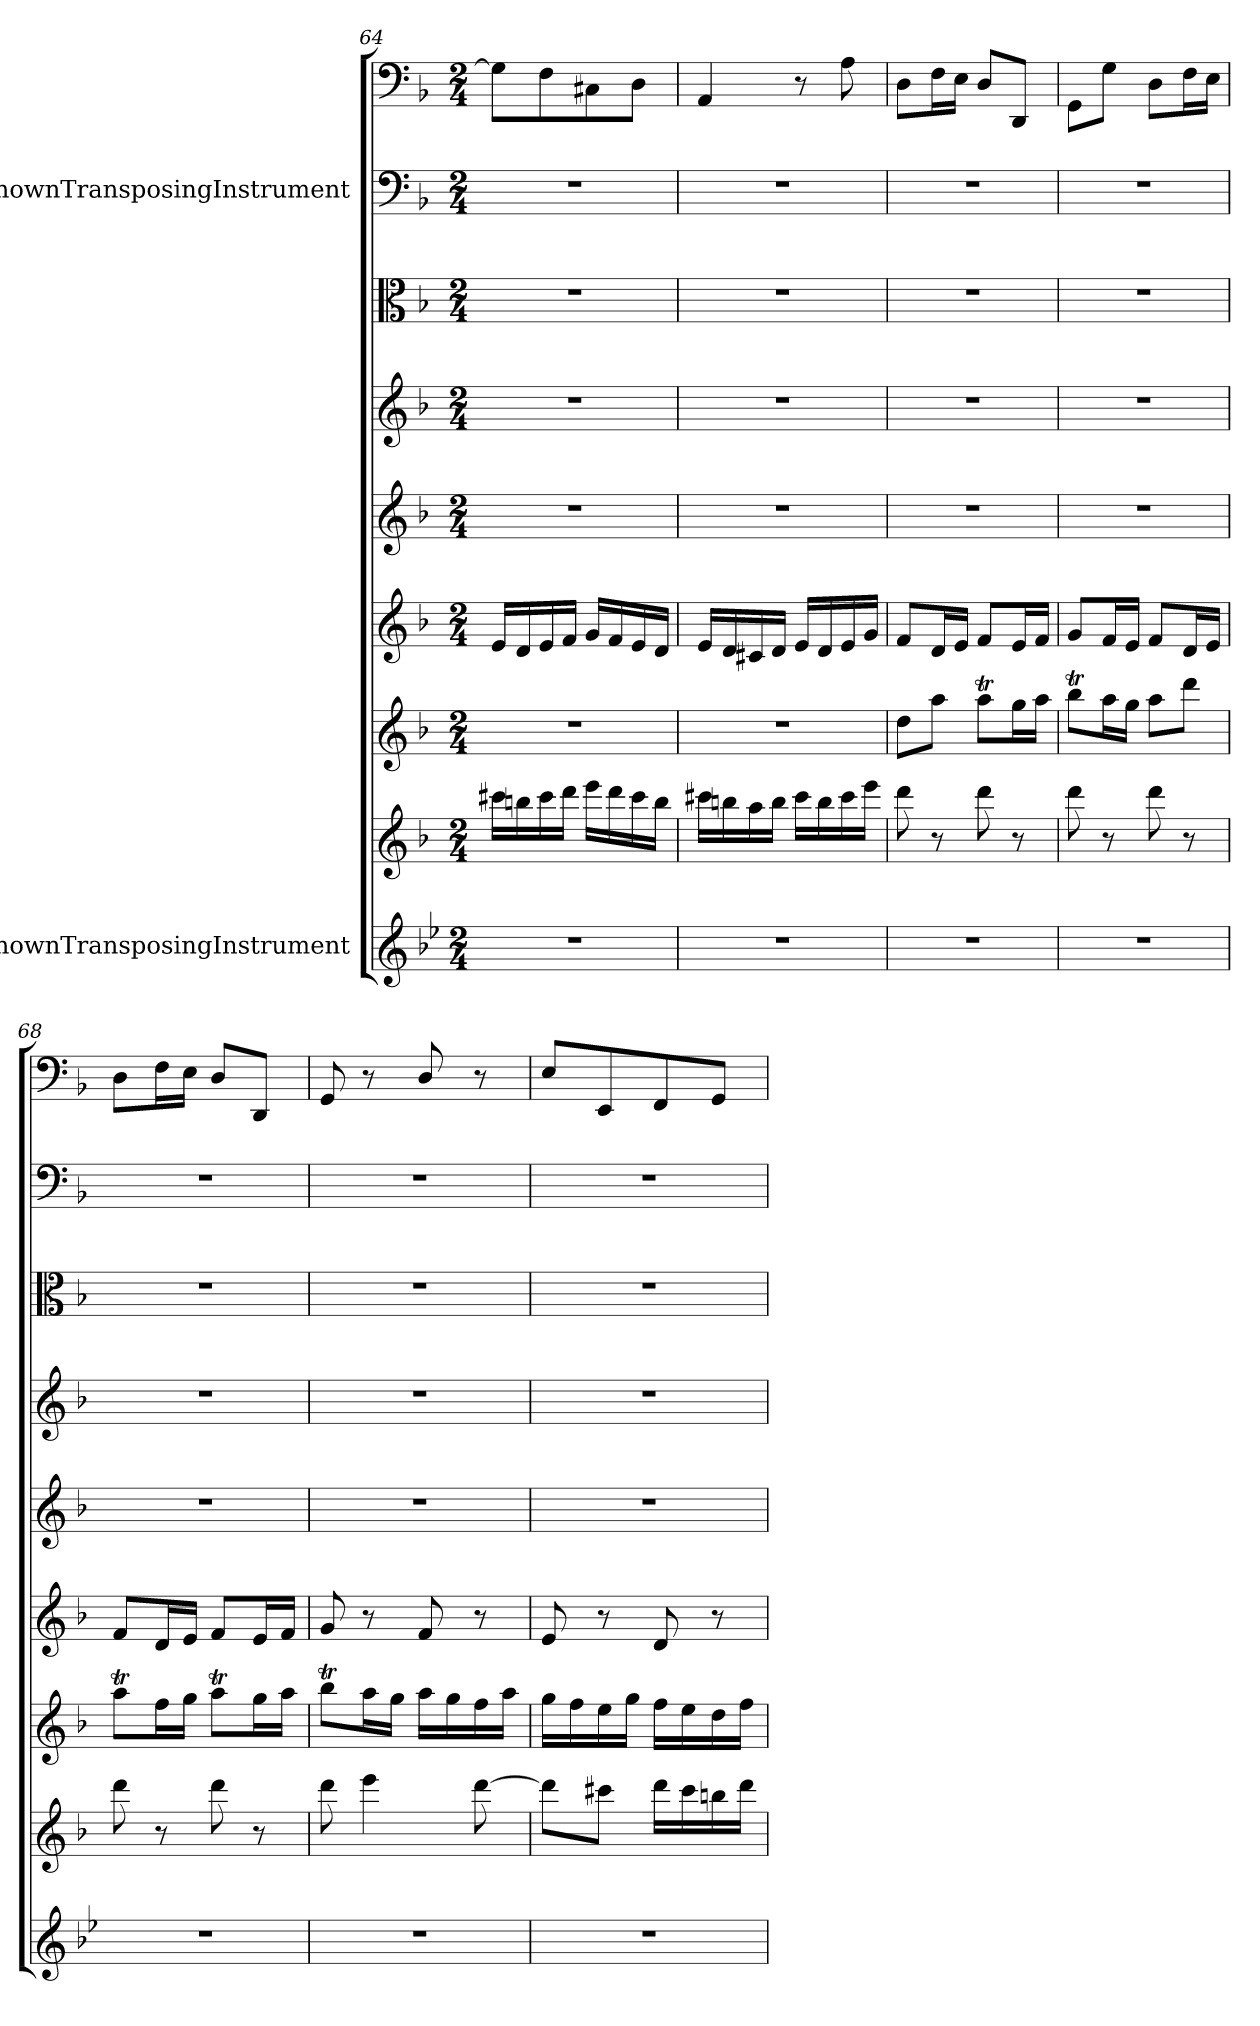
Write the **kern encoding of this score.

**kern	**kern	**kern	**kern	**kern	**kern	**kern	**kern	**kern
*part9	*part8	*part7	*part6	*part5	*part4	*part3	*part2	*part1
*staff9	*staff8	*staff7	*staff6	*staff5	*staff4	*staff3	*staff2	*staff1
*I"UnknownTransposingInstrument	*	*	*	*	*	*	*I"UnknownTransposingInstrument	*
*clefG2	*clefG2	*clefG2	*clefG2	*clefG2	*clefG2	*clefC3	*clefF4	*clefF4
*ITrd3c5	*	*	*	*	*	*	*ITrd-7c-12	*
*k[b-]	*k[b-]	*k[b-]	*k[b-]	*k[b-]	*k[b-]	*k[b-]	*k[b-]	*k[b-]
*M2/4	*M2/4	*M2/4	*M2/4	*M2/4	*M2/4	*M2/4	*M2/4	*M2/4
=64	=64	=64	=64	=64	=64	=64	=64	=64
2r	16ccc#X\LL	2r	16e/LL	2r	2r	2r	2r	8G\L]
.	16bbn\	.	16d/	.	.	.	.	.
.	16ccc#\	.	16e/	.	.	.	.	8F\
.	16ddd\JJ	.	16f/JJ	.	.	.	.	.
.	16eee\LL	.	16g/LL	.	.	.	.	8C#X\
.	16ddd\	.	16f/	.	.	.	.	.
.	16ccc#\	.	16e/	.	.	.	.	8D\J
.	16bb\JJ	.	16d/JJ	.	.	.	.	.
=65	=65	=65	=65	=65	=65	=65	=65	=65
2r	16ccc#X\LL	2r	16e/LL	2r	2r	2r	2r	4AA/
.	16bbn\	.	16d/	.	.	.	.	.
.	16aa\	.	16c#X/	.	.	.	.	.
.	16bb\JJ	.	16d/JJ	.	.	.	.	.
.	16ccc#\LL	.	16e/LL	.	.	.	.	8r
.	16bb\	.	16d/	.	.	.	.	.
.	16ccc#\	.	16e/	.	.	.	.	8A\
.	16eee\JJ	.	16g/JJ	.	.	.	.	.
=66	=66	=66	=66	=66	=66	=66	=66	=66
2r	8ddd\	8dd\L	8f/L	2r	2r	2r	2r	8D\L
.	8r	8aa\J	16d/L	.	.	.	.	16F\L
.	.	.	16e/JJ	.	.	.	.	16E\JJ
.	8ddd\	8aat\L	8f/L	.	.	.	.	8D/L
.	8r	16gg\L	16e/L	.	.	.	.	8DD/J
.	.	16aa\JJ	16f/JJ	.	.	.	.	.
=67	=67	=67	=67	=67	=67	=67	=67	=67
2r	8ddd\	8bb-T\L	8g/L	2r	2r	2r	2r	8GG\L
.	8r	16aa\L	16f/L	.	.	.	.	8G\J
.	.	16gg\JJ	16e/JJ	.	.	.	.	.
.	8ddd\	8aa\L	8f/L	.	.	.	.	8D\L
.	8r	8ddd\J	16d/L	.	.	.	.	16F\L
.	.	.	16e/JJ	.	.	.	.	16E\JJ
=68	=68	=68	=68	=68	=68	=68	=68	=68
2r	8ddd\	8aat\L	8f/L	2r	2r	2r	2r	8D\L
.	8r	16ff\L	16d/L	.	.	.	.	16F\L
.	.	16gg\JJ	16e/JJ	.	.	.	.	16E\JJ
.	8ddd\	8aat\L	8f/L	.	.	.	.	8D/L
.	8r	16gg\L	16e/L	.	.	.	.	8DD/J
.	.	16aa\JJ	16f/JJ	.	.	.	.	.
=69	=69	=69	=69	=69	=69	=69	=69	=69
2r	8ddd\	8bb-T\L	8g/	2r	2r	2r	2r	8GG/
.	4eee\	16aa\L	8r	.	.	.	.	8r
.	.	16gg\JJ	.	.	.	.	.	.
.	.	16aa\LL	8f/	.	.	.	.	8D/
.	.	16gg\	.	.	.	.	.	.
.	[8ddd\	16ff\	8r	.	.	.	.	8r
.	.	16aa\JJ	.	.	.	.	.	.
=70	=70	=70	=70	=70	=70	=70	=70	=70
2r	8ddd\L]	16gg\LL	8e/	2r	2r	2r	2r	8E/L
.	.	16ff\	.	.	.	.	.	.
.	8ccc#X\J	16ee\	8r	.	.	.	.	8EE/
.	.	16gg\JJ	.	.	.	.	.	.
.	16ddd\LL	16ff\LL	8d/	.	.	.	.	8FF/
.	16ccc#\	16ee\	.	.	.	.	.	.
.	16bbn\	16dd\	8r	.	.	.	.	8GG/J
.	16ddd\JJ	16ff\JJ	.	.	.	.	.	.
=	=	=	=	=	=	=	=	=
*-	*-	*-	*-	*-	*-	*-	*-	*-
